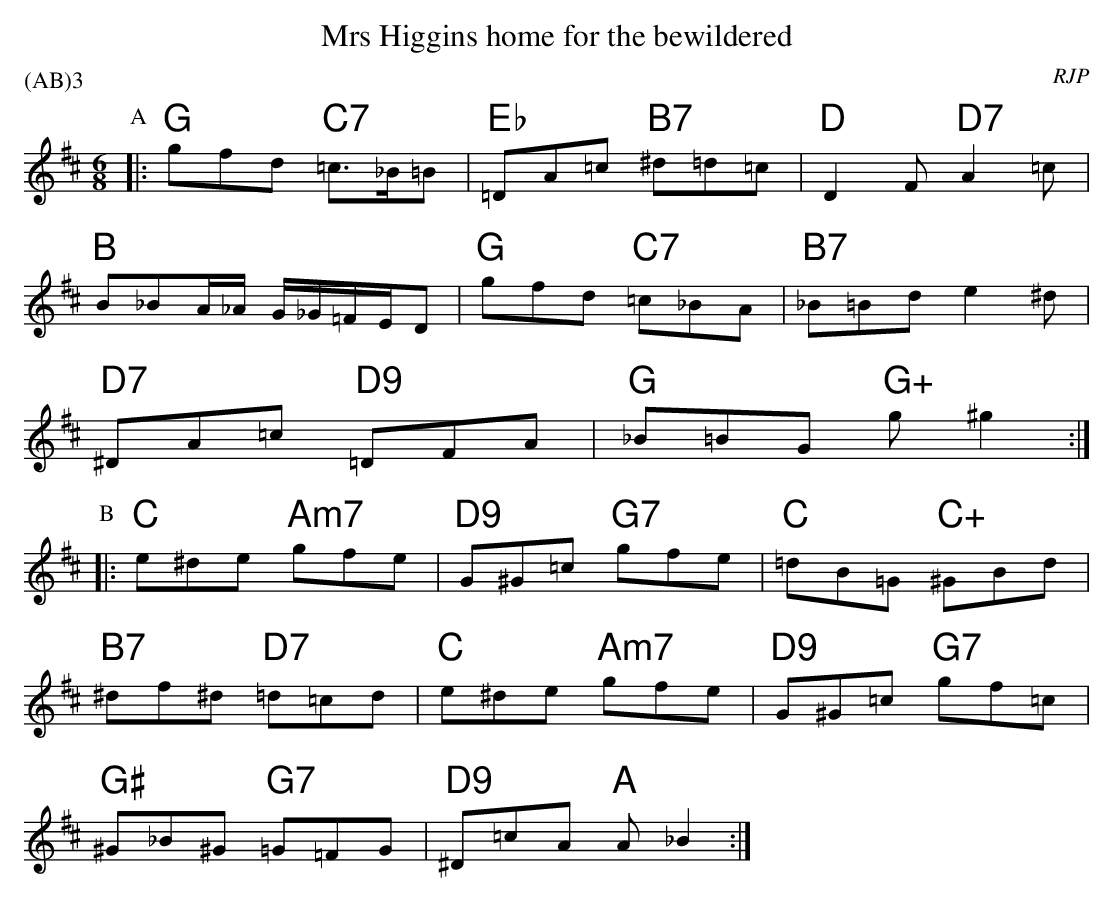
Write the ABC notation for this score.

X:1
T:Mrs Higgins home for the bewildered
C:RJP
P:(AB)3
M:6/8
L:1/4
K:D
P:A
|:"G" g/f/d/ "C7"=c3/4_B//=B/     | "Eb" =D/A/=c/ "B7" ^d/=d/=c/ | "D" D F/ "D7"A =c/  |
"B"B/_B/A//_A// G//_G//=F//E//D/  | "G" g/f/d/  "C7"=c/_B/A/     | "B7" _B/=B/d/ e ^d/ |
"D7" ^D/A/=c/ "D9" =D/F/A/        |"G" _B/=B/G/ "G+" g/ ^g      :|
P:B
|: "C" e/^d/e/ "Am7" g/f/e/       | "D9" G/^G/=c/ "G7"g/f/e/     | "C" =d/B/=G/ "C+"^G/B/d/ |
 "B7" ^d/f/^d/ "D7"=d/=c/d/       | "C"e/^d/e/ "Am7"g/f/e/       | "D9" G/^G/=c/ "G7" g/f/=c/ |
"G#" ^G/_B/^G/ "G7"=G/=F/G/       | "D9" ^D/=c/A/ "A" A/ _B     :|
